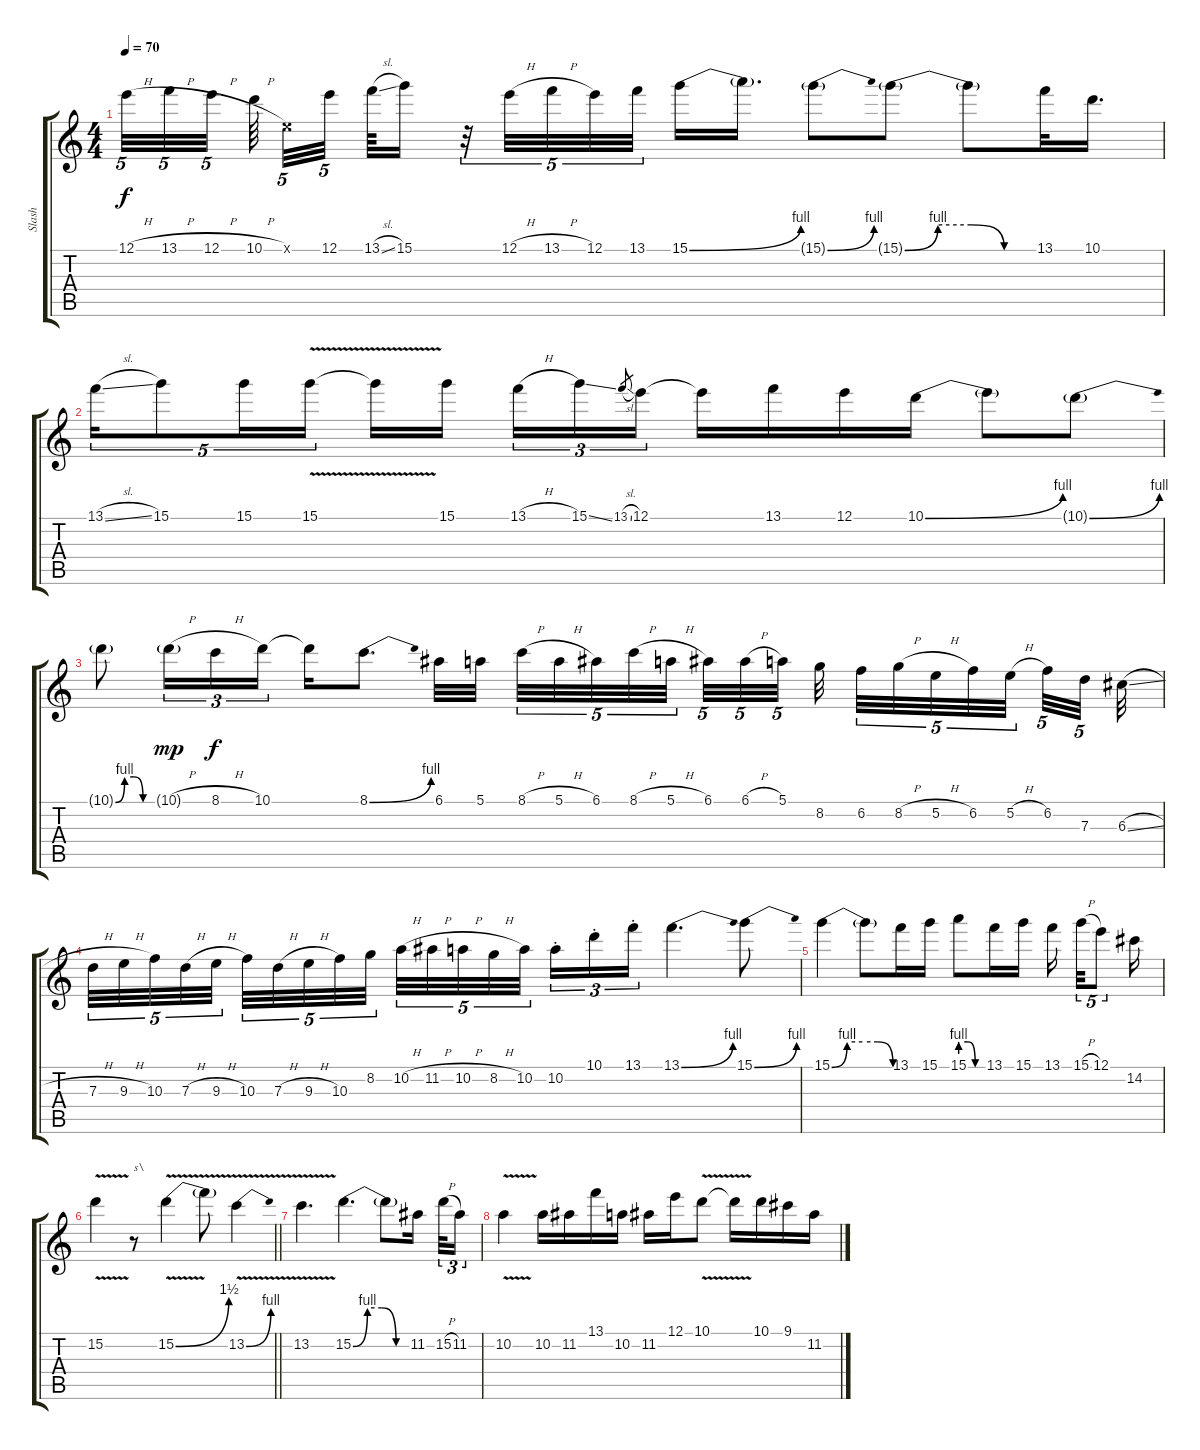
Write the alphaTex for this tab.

\track ("Slash" "Slash") {instrument overdrivenguitar}
\staff {score tabs}
\tuning (E4 B3 G3 D3 A2 E2) {hide}
\ts (4 4)
\tempo 70
\clef g2
\ks c
12.1{h}.32{tu (5 4) dy f} 13.1{h}.32{tu (5 4)} 12.1{h}.32{tu (5 4) beam splitsecondary} 10.1{h}.64{beam splitsecondary} 0.1{x}.32{tu (5 4)} 12.1.32{tu (5 4) beam splitsecondary} 13.1{sl}.64 15.1.16 r.32{tu (5 4)} 12.1{h}.32{tu (5 4)} 13.1{h}.32{tu (5 4)} 12.1.32{tu (5 4)} 13.1.32{tu (5 4) beam splitsecondary} 15.1{be (bend 0 0 60 4)}.16 15.1{t}.16{d} 15.1{be (bend 0 0 60 4) g}.8 15.1{be (custom 0 0 15 4 30 4 45 0 60 0) g}.8 15.1{t}.8 13.1.32 10.1.16{d} |
13.1{sl}.16{tu (5 4)} 15.1.8{tu (5 4)} 15.1.16{tu (5 4)} 15.1{v}.16{tu (5 4)} 15.1{t}.16 15.1.16{beam splitsecondary} 13.1{h}.16{tu (3 2)} 15.1{ss}.16{tu (3 2)} 13.1{sl}.8{gr} 12.1.16{tu (3 2)} 12.1{t}.16 13.1.16 12.1.16 10.1{be (bend 0 0 60 4)}.16 10.1{t}.8 10.1{be (bend 0 0 60 4) g}.8 |
10.1{be (custom 0 0 15 4 30 4 45 0 60 0) g}.8 10.1{h g}.16{tu (3 2) dy mp} 8.1{h}.16{tu (3 2) dy f} 10.1.16{tu (3 2)} 10.1{t}.16 8.1{be (bend 0 0 60 4)}.8{d} 6.1.32 5.1.32{beam splitsecondary} 8.1{h}.32{tu (5 4)} 5.1{h}.32{tu (5 4)} 6.1.32{tu (5 4)} 8.1{h}.32{tu (5 4)} 5.1{h}.32{tu (5 4) beam splitsecondary} 6.1.32{tu (5 4)} 6.1{h}.32{tu (5 4)} 5.1.32{tu (5 4)} 8.2.32{beam splitsecondary} 6.2.32{tu (5 4)} 8.2{h}.32{tu (5 4)} 5.2{h}.32{tu (5 4)} 6.2.32{tu (5 4)} 5.2{h}.32{tu (5 4) beam splitsecondary} 6.2.32{tu (5 4)} 7.3.32{tu (5 4) beam splitsecondary} 6.3{sl}.32 |
7.3{h}.32{tu (5 4)} 9.3{h}.32{tu (5 4)} 10.3.32{tu (5 4)} 7.3{h}.32{tu (5 4)} 9.3{h}.32{tu (5 4) beam splitsecondary} 10.3.32{tu (5 4)} 7.3{h}.32{tu (5 4)} 9.3{h}.32{tu (5 4)} 10.3.32{tu (5 4)} 8.2.32{tu (5 4)} 10.2{h}.32{tu (5 4)} 11.2{h}.32{tu (5 4)} 10.2{h}.32{tu (5 4)} 8.2{h}.32{tu (5 4)} 10.2.32{tu (5 4) beam splitsecondary} 10.2{st}.16{tu (3 2)} 10.1{st}.16{tu (3 2)} 13.1{st}.16{tu (3 2)} 13.1{be (bend 0 0 60 4)}.4{d} 15.1{be (bend 0 0 60 4)}.8 |
15.1{be (custom 0 0 15 4 30 4 45 4 60 0)}.4 15.1{t}.8 13.1.16 15.1.16 15.1{be (custom 0 4 20 4 40 0 60 0)}.8 13.1.16 15.1.16 13.1.16{beam splitsecondary} 15.1{h}.32{tu (5 4)} 12.1.8{tu (5 4)} 14.2.16 |
\barLineRight lightlight
15.2{v}.4 r.8{txt "s\\"} 15.2{be (bend 0 0 60 6) v}.4 15.2{t}.8 13.2{be (bend 0 0 60 4) v}.4 |
13.2{v}.4{d} 15.2{be (custom 0 0 15 4 30 4 45 0 60 0)}.4{d} 15.2{t}.8 11.2.16{beam splitsecondary} 15.2{h}.32{tu (3 2)} 11.2.16{tu (3 2)} |
10.2{v}.4 10.2.16 11.2.16 13.1.16 10.2.16 11.2.16 12.1.16 10.1{v}.8 10.1{t}.16 10.1.16 9.1.16 11.2.16
